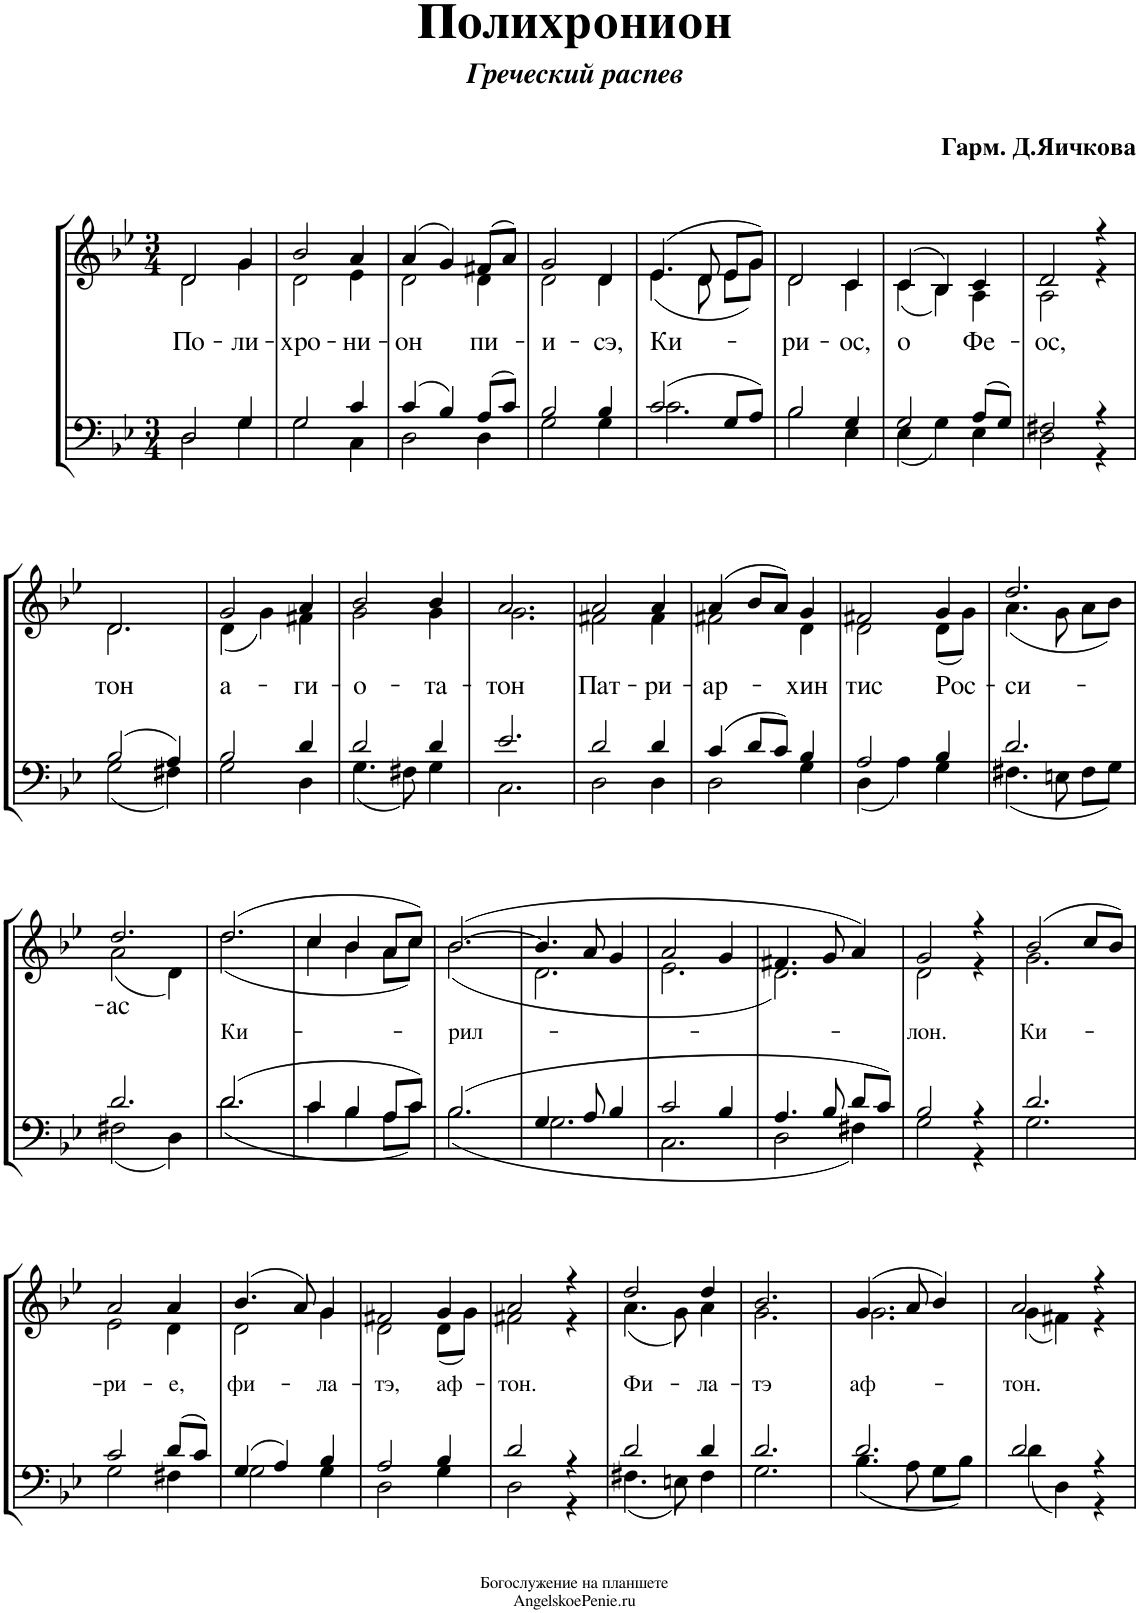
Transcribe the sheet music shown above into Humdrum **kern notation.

**kern	**kern	**text	**text
*part1	*part1	*part1	*part1
*staff2	*staff1	*staff1	*staff1
*I"Piano	*	*	*
*I'Pno.	*	*	*
*clefF4	*clefG2	*	*
*k[b-e-]	*k[b-e-]	*	*
*M3/4	*M3/4	*	*
=1	=1	=1	=1
*^	*^	*	*
!	!	!	!	!LO:LY:b	!
2D/	2D\	2d/	2d\	По-	.
!	!	!	!	!LO:LY:b	!
4G/	4G\	4g/	4g\	-ли-	.
=2	=2	=2	=2	=2	=2
!	!	!	!	!LO:LY:b	!
2G/	2G\	2b-/	2d\	-хро-	.
!	!	!	!	!LO:LY:b	!
4c/	4C\	4a/	4e-\	-ни-	.
=3	=3	=3	=3	=3	=3
!	!	!	!	!LO:LY:b	!
4c/	2D\	(4a/	2d\	-он	.
4B-/	.	4g/)	.	.	.
!	!	!	!	!LO:LY:b	!
8A/L	4D\	(8f#X/L	4d\	пи-	.
8c/J	.	8a/J)	.	.	.
=4	=4	=4	=4	=4	=4
!	!	!	!	!LO:LY:b	!
2B-/	2G\	2g/	2d\	-и-	.
!	!	!	!	!LO:LY:b	!
4B-/	4G\	4d/	4d\	-сэ,	.
=5	=5	=5	=5	=5	=5
!	!	!	!	!LO:LY:b	!
2c/	2.c\	(4.e-/	(4.e-\	Ки-	.
.	.	8d/	8d\	.	.
8G/L	.	8e-/L	8e-\L	.	.
8A/J	.	8g/J)	8g\J)	.	.
=6	=6	=6	=6	=6	=6
!	!	!	!	!LO:LY:b	!
2B-/	2B-\	2d/	2d\	-ри-	.
!	!	!	!	!LO:LY:b	!
4G/	4E-\	4c/	4c\	-ос,	.
=7	=7	=7	=7	=7	=7
!	!	!	!	!LO:LY:b	!
2G/	4E-\	(4c/	(4c\	о	.
.	4G\	4B-/)	4B-\)	.	.
!	!	!	!	!LO:LY:b	!
8A/L	4E-\	4c/	4A\	Фе-	.
8G/J	.	.	.	.	.
=8	=8	=8	=8	=8	=8
!	!	!	!	!LO:LY:b	!
2F#X/	2D\	2d/	2A\	-ос,	.
4r	4r	4r	4r	.	.
!!LO:LB:g=z	!!
=9	=9	=9	=9	=9	=9
!	!	!	!	!LO:LY:b	!
2B-/	2G\	2.d/	2.d\	тон	.
4A/	4F#X\	.	.	.	.
=10	=10	=10	=10	=10	=10
!	!	!	!	!LO:LY:b	!
2B-/	2G\	2g/	(4d\	а-	.
.	.	.	4g\)	.	.
!	!	!	!	!LO:LY:b	!
4d/	4D\	4a/	4f#X\	-ги-	.
=11	=11	=11	=11	=11	=11
!	!	!	!	!LO:LY:b	!
2d/	4.G\	2b-/	2g\	-о-	.
.	8F#X\	.	.	.	.
!	!	!	!	!LO:LY:b	!
4d/	4G\	4b-/	4g\	-та-	.
=12	=12	=12	=12	=12	=12
!	!	!	!	!LO:LY:b	!
2.e-/	2.C\	2.a/	2.g\	-тон	.
=13	=13	=13	=13	=13	=13
!	!	!	!	!LO:LY:b	!
2d/	2D\	2a/	2f#X\	Пат-	.
!	!	!	!	!LO:LY:b	!
4d/	4D\	4a/	4f#\	-ри-	.
=14	=14	=14	=14	=14	=14
!	!	!	!	!LO:LY:b	!
4c/	2D\	(4a/	2f#X\	-ар-	.
8d/L	.	8b-/L	.	.	.
8c/J	.	8a/J)	.	.	.
!	!	!	!	!LO:LY:b	!
4B-/	4G\	4g/	4d\	-хин	.
=15	=15	=15	=15	=15	=15
!	!	!	!	!LO:LY:b	!
2A/	4D\	2f#X/	2d\	тис	.
.	4A\	.	.	.	.
!	!	!	!	!LO:LY:b	!
4B-/	4G\	4g/	(8d\L	Рос-	.
.	.	.	8g\J)	.	.
=16	=16	=16	=16	=16	=16
!	!	!	!	!LO:LY:b	!
2.d/	4.F#X\	2.dd/	(4.a\	-си-	.
.	8En\	.	8g\	.	.
.	8F#\L	.	8a\L	.	.
.	8G\J	.	8b-\J)	.	.
!!LO:LB:g=z	!!
=17	=17	=17	=17	=17	=17
!	!	!	!	!LO:LY:b	!
2.d/	2F#X\	2.dd/	(2a\	-ас	.
.	4D\	.	4d\)	.	.
=18	=18	=18	=18	=18	=18
!	!	!	!	!	!LO:LY:b
2.d/	2.d\	(2.dd/	(2.dd\	.	Ки-
=19	=19	=19	=19	=19	=19
4c/	4c\	4cc/	4cc\	.	.
4B-/	4B-\	4b-/	4b-\	.	.
8A/L	8A\L	8a/L	8a\L	.	.
8c/J	8c\J	8cc/J)	8cc\J)	.	.
=20	=20	=20	=20	=20	=20
!	!	!	!	!	!LO:LY:b
2.B-/	2.B-\	([2.b-/	(2.b-\	.	-рил-
=21	=21	=21	=21	=21	=21
4.G/	2.G\	4.b-/]	2.d\	.	.
8A/	.	8a/	.	.	.
4B-/	.	4g/	.	.	.
=22	=22	=22	=22	=22	=22
2c/	2.C\	2a/	2.e-\	.	.
4B-/	.	4g/	.	.	.
=23	=23	=23	=23	=23	=23
4.A/	2D\	4.f#X/	2.d\)	.	.
8B-/	.	8g/	.	.	.
8d/L	4F#X\	4a/)	.	.	.
8c/J	.	.	.	.	.
=24	=24	=24	=24	=24	=24
!	!	!	!	!	!LO:LY:b
2B-/	2G\	2g/	2d\	.	-лон.
4r	4r	4r	4r	.	.
=25	=25	=25	=25	=25	=25
!	!	!	!	!	!LO:LY:b
2.d/	2.G\	(2b-/	2.g\	.	Ки-
.	.	8cc/L	.	.	.
.	.	8b-/J)	.	.	.
!!LO:LB:g=z	!!
=26	=26	=26	=26	=26	=26
!	!	!	!	!	!LO:LY:b
2c/	2G\	2a/	2e-\	.	-ри-
!	!	!	!	!	!LO:LY:b
8d/L	4F#X\	4a/	4d\	.	-е,
8c/J	.	.	.	.	.
=27	=27	=27	=27	=27	=27
!	!	!	!	!	!LO:LY:b
4G/	2G\	(4.b-/	2d\	.	фи-
4A/	.	.	.	.	.
.	.	8a/)	.	.	.
!	!	!	!	!	!LO:LY:b
4B-/	4G\	4g/	4g\	.	-ла-
=28	=28	=28	=28	=28	=28
!	!	!	!	!	!LO:LY:b
2A/	2D\	2f#X/	2d\	.	-тэ,
!	!	!	!	!	!LO:LY:b
4B-/	4G\	4g/	(8d\L	.	аф-
.	.	.	8g\J)	.	.
=29	=29	=29	=29	=29	=29
!	!	!	!	!	!LO:LY:b
2d/	2D\	2a/	2f#X\	.	-тон.
4r	4r	4r	4r	.	.
=30	=30	=30	=30	=30	=30
!	!	!	!	!	!LO:LY:b
2d/	4.F#X\	2dd/	(4.a\	.	Фи-
.	8En\	.	8g\)	.	.
!	!	!	!	!	!LO:LY:b
4d/	4F#\	4dd/	4a\	.	-ла-
=31	=31	=31	=31	=31	=31
!	!	!	!	!	!LO:LY:b
2.d/	2.G\	2.b-/	2.g\	.	-тэ
=32	=32	=32	=32	=32	=32
!	!	!	!	!	!LO:LY:b
2.d/	4.B-\	(4.g/	2.g\	.	аф-
.	8A\	8a/	.	.	.
.	8G\L	4b-/)	.	.	.
.	8B-\J	.	.	.	.
=33	=33	=33	=33	=33	=33
!	!	!	!	!	!LO:LY:b
2d/	4d\	2a/	(4g\	.	-тон.
.	4D\	.	4f#X\)	.	.
4r	4r	4r	4r	.	.
*v	*v	*	*	*	*
*	*v	*v	*	*
=	=	=	=
*-	*-	*-	*-
